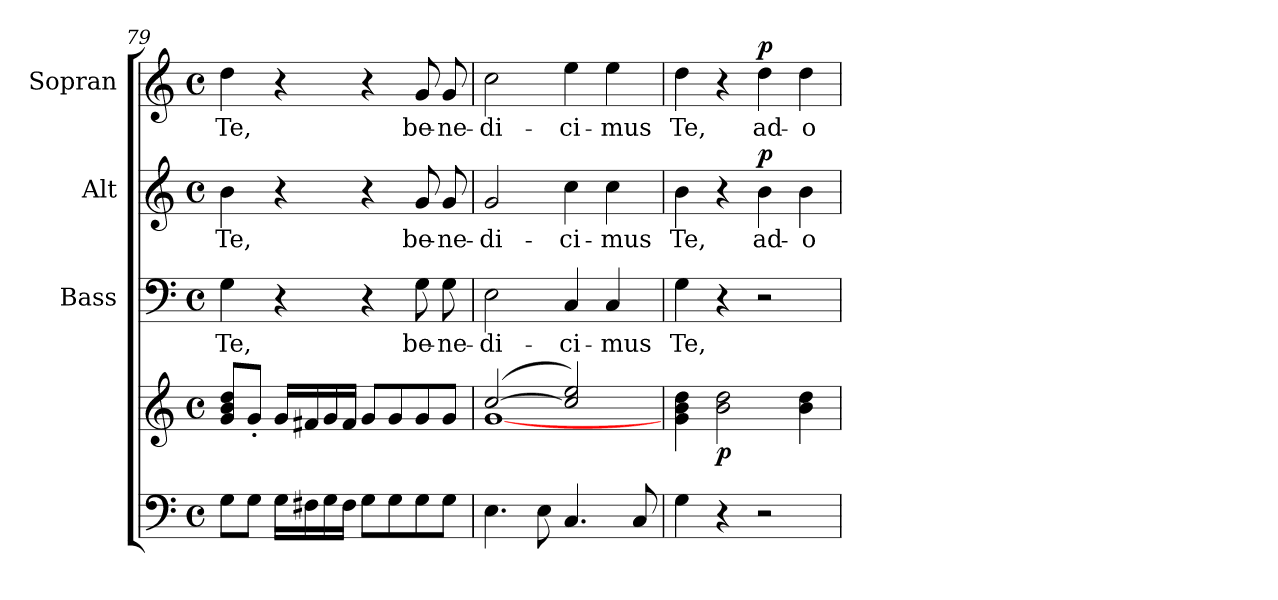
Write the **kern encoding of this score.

**kern	**kern	**dynam	**kern	**text	**kern	**text	**dynam	**kern	**text	**dynam
*part4	*part4	*part4	*part3	*part3	*part2	*part2	*part2	*part1	*part1	*part1
*staff5	*staff4	*staff4/5	*staff3	*staff3	*staff2	*staff2	*staff2	*staff1	*staff1	*staff1
*	*	*	*I"Bass	*	*I"Alt	*	*	*I"Sopran	*	*
*	*	*	*I'B.	*	*I'A.	*	*	*I'S.	*	*
*clefF4	*clefG2	*	*clefF4	*	*clefG2	*	*	*clefG2	*	*
*k[]	*k[]	*	*k[]	*	*k[]	*	*	*k[]	*	*
*C:	*C:	*	*C:	*	*C:	*	*	*C:	*	*
*M4/4	*M4/4	*	*M4/4	*	*M4/4	*	*	*M4/4	*	*
*met(c)	*met(c)	*	*met(c)	*	*met(c)	*	*	*met(c)	*	*
=79	=79	=79	=79	=79	=79	=79	=79	=79	=79	=79
!	!	!	!	!LO:LY:b	!	!LO:LY:b	!	!	!LO:LY:b	!
8G\L	8g/ 8b/ 8dd/L	.	4G\	Te,	4b\	Te,	.	4dd\	Te,	.
8G\J	8g'</J	.	.	.	.	.	.	.	.	.
16G\LL	16g/LL	.	4r	.	4r	.	.	4r	.	.
16F#X\	16f#X/	.	.	.	.	.	.	.	.	.
16G\	16g/	.	.	.	.	.	.	.	.	.
16F#\JJ	16f#/JJ	.	.	.	.	.	.	.	.	.
8G\L	8g/L	.	4r	.	4r	.	.	4r	.	.
8G\	8g/	.	.	.	.	.	.	.	.	.
!	!	!	!	!LO:LY:b	!	!LO:LY:b	!	!	!LO:LY:b	!
8G\	8g/	.	8G\	be-	8g/	be-	.	8g/	be-	.
!	!	!	!	!LO:LY:b	!	!LO:LY:b	!	!	!LO:LY:b	!
8G\J	8g/J	.	8G\	-ne-	8g/	-ne-	.	8g/	-ne-	.
=80	=80	=80	=80	=80	=80	=80	=80	=80	=80	=80
*	*^	*	*	*	*	*	*	*	*	*
!	!	!	!	!	!LO:LY:b	!	!LO:LY:b	!	!	!LO:LY:b	!
4.E\	([<2cc/	[<1g	.	2E\	-di-	2g/	-di-	.	2cc\	-di-	.
8E\	.	.	.	.	.	.	.	.	.	.	.
!	!	!	!	!	!LO:LY:b	!	!LO:LY:b	!	!	!LO:LY:b	!
4.C/	2cc/] 2ee/)	.	.	4C/	-ci-	4cc\	-ci-	.	4ee\	-ci-	.
!	!	!	!	!	!LO:LY:b	!	!LO:LY:b	!	!	!LO:LY:b	!
.	.	.	.	4C/	-mus	4cc\	-mus	.	4ee\	-mus	.
8C/	.	.	.	.	.	.	.	.	.	.	.
*	*v	*v	*	*	*	*	*	*	*	*	*
=81	=81	=81	=81	=81	=81	=81	=81	=81	=81	=81
!	!	!	!	!LO:LY:b	!	!LO:LY:b	!	!	!LO:LY:b	!
4G\	4g\ 4b\ 4dd\	.	4G\	Te,	4b\	Te,	.	4dd\	Te,	.
!	!	!LO:DY:b	!	!	!	!	!	!	!	!
4r	2b\ 2dd\	p	4r	.	4r	.	.	4r	.	.
!	!	!	!	!	!	!LO:LY:b	!LO:DY:a	!	!LO:LY:b	!LO:DY:a
2r	.	.	2r	.	4b\	ad-	p	4dd\	ad-	p
!	!	!	!	!	!	!LO:LY:b	!	!	!LO:LY:b	!
.	4b\ 4dd\	.	.	.	4b\	-o-	.	4dd\	-o-	.
=	=	=	=	=	=	=	=	=	=	=
*-	*-	*-	*-	*-	*-	*-	*-	*-	*-	*-
